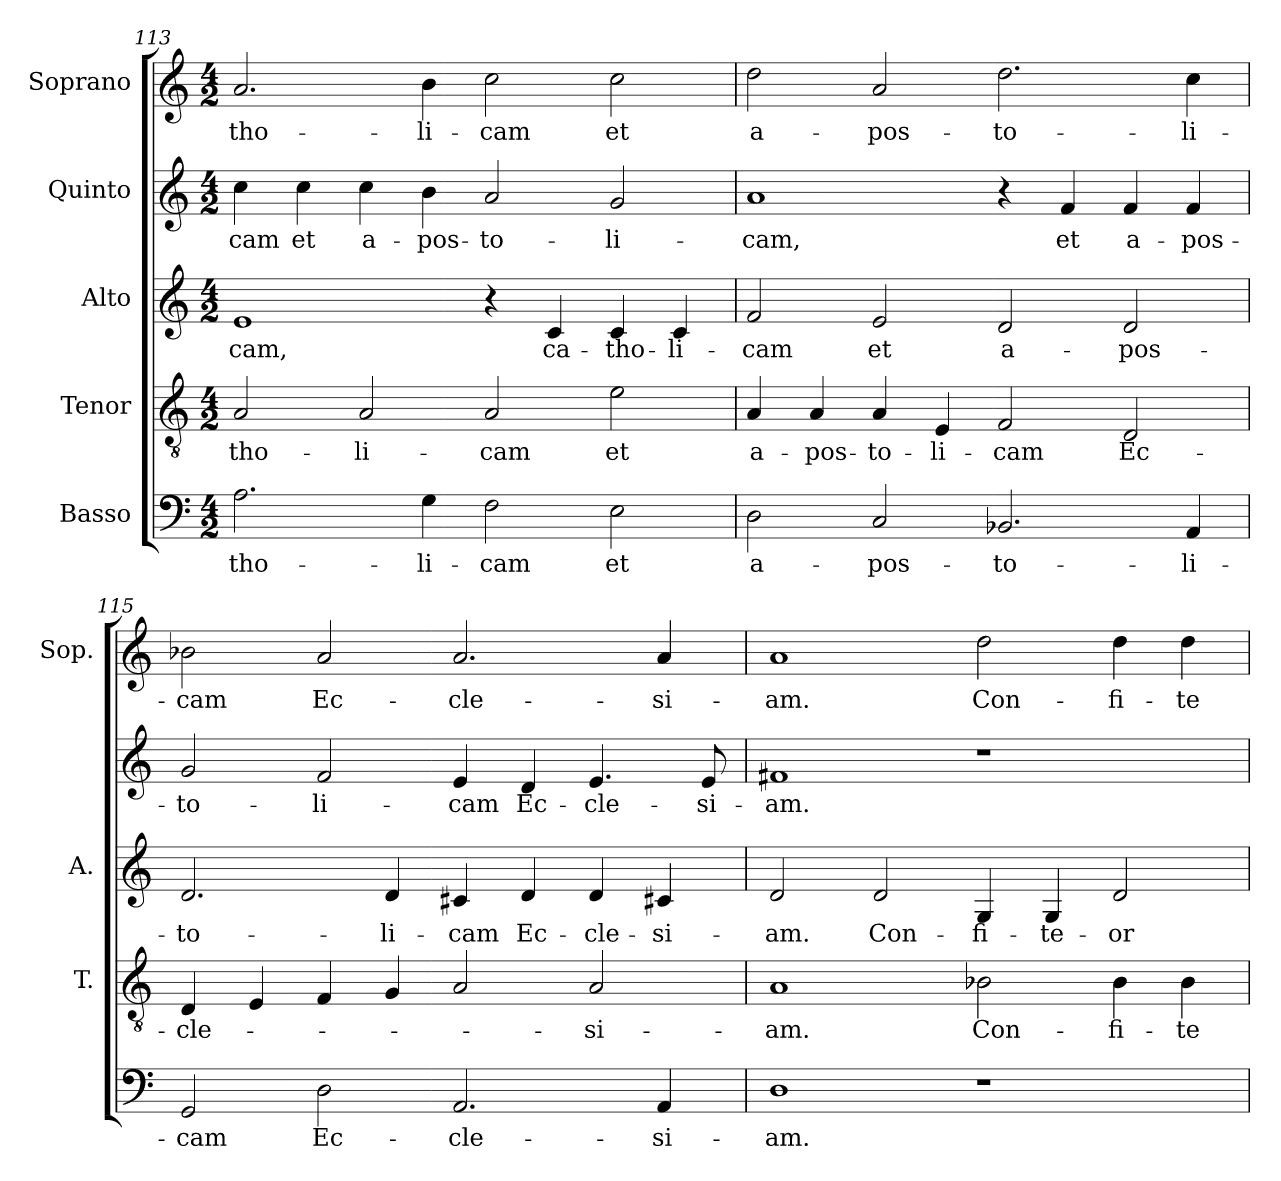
**kern	**text	**kern	**text	**kern	**text	**kern	**text	**kern	**text
*part5	*part5	*part4	*part4	*part3	*part3	*part2	*part2	*part1	*part1
*staff5	*staff5	*staff4	*staff4	*staff3	*staff3	*staff2	*staff2	*staff1	*staff1
*I"Basso	*	*I"Tenor	*	*I"Alto	*	*I"Quinto	*	*I"Soprano	*
*	*	*I'T.	*	*I'A.	*	*	*	*I'Sop.	*
*clefF4	*	*clefGv2	*	*clefG2	*	*clefG2	*	*clefG2	*
*	*	*ITrd7c12	*	*	*	*	*	*	*
*k[]	*	*k[]	*	*k[]	*	*k[]	*	*k[]	*
*C:	*	*C:	*	*C:	*	*C:	*	*C:	*
*M4/2	*	*M4/2	*	*M4/2	*	*M4/2	*	*M4/2	*
=113	=113	=113	=113	=113	=113	=113	=113	=113	=113
!	!LO:LY:b:color=#000000	!	!	!	!	!	!	!	!
!	!	!	!LO:LY:b:color=#000000	!	!	!	!	!	!
!	!	!	!	!	!LO:LY:b:color=#000000	!	!	!	!
!	!	!	!	!	!	!	!LO:LY:b:color=#000000	!	!
!	!	!	!	!	!	!	!	!	!LO:LY:b:color=#000000
2.Ai\	-tho-	2AAi/	-tho-	1ei	-cam,	4cci\	-cam	2.ai/	-tho-
!	!	!	!	!	!	!	!LO:LY:b:color=#000000	!	!
.	.	.	.	.	.	4cci\	et	.	.
!	!	!	!LO:LY:b:color=#000000	!	!	!	!	!	!
!	!	!	!	!	!	!	!LO:LY:b:color=#000000	!	!
.	.	2AAi/	-li-	.	.	4cci\	a-	.	.
!	!LO:LY:b:color=#000000	!	!	!	!	!	!	!	!
!	!	!	!	!	!	!	!LO:LY:b:color=#000000	!	!
!	!	!	!	!	!	!	!	!	!LO:LY:b:color=#000000
4Gi\	-li-	.	.	.	.	4bi\	-pos-	4bi\	-li-
!	!LO:LY:b:color=#000000	!	!	!	!	!	!	!	!
!	!	!	!LO:LY:b:color=#000000	!	!	!	!	!	!
!	!	!	!	!	!	!	!LO:LY:b:color=#000000	!	!
!	!	!	!	!	!	!	!	!	!LO:LY:b:color=#000000
2Fi\	-cam	2AAi/	-cam	4r	.	2ai/	-to-	2cci\	-cam
!	!	!	!	!	!LO:LY:b:color=#000000	!	!	!	!
.	.	.	.	4ci/	ca-	.	.	.	.
!	!LO:LY:b:color=#000000	!	!	!	!	!	!	!	!
!	!	!	!LO:LY:b:color=#000000	!	!	!	!	!	!
!	!	!	!	!	!LO:LY:b:color=#000000	!	!	!	!
!	!	!	!	!	!	!	!LO:LY:b:color=#000000	!	!
!	!	!	!	!	!	!	!	!	!LO:LY:b:color=#000000
2Ei\	et	2Ei\	et	4ci/	-tho-	2gi/	-li-	2cci\	et
!	!	!	!	!	!LO:LY:b:color=#000000	!	!	!	!
.	.	.	.	4ci/	-li-	.	.	.	.
=114	=114	=114	=114	=114	=114	=114	=114	=114	=114
!	!LO:LY:b:color=#000000	!	!	!	!	!	!	!	!
!	!	!	!LO:LY:b:color=#000000	!	!	!	!	!	!
!	!	!	!	!	!LO:LY:b:color=#000000	!	!	!	!
!	!	!	!	!	!	!	!LO:LY:b:color=#000000	!	!
!	!	!	!	!	!	!	!	!	!LO:LY:b:color=#000000
2Di\	a-	4AAi/	a-	2fi/	-cam	1ai	-cam,	2ddi\	a-
!	!	!	!LO:LY:b:color=#000000	!	!	!	!	!	!
.	.	4AAi/	-pos-	.	.	.	.	.	.
!	!LO:LY:b:color=#000000	!	!	!	!	!	!	!	!
!	!	!	!LO:LY:b:color=#000000	!	!	!	!	!	!
!	!	!	!	!	!LO:LY:b:color=#000000	!	!	!	!
!	!	!	!	!	!	!	!	!	!LO:LY:b:color=#000000
2Ci/	-pos-	4AAi/	-to-	2ei/	et	.	.	2ai/	-pos-
!	!	!	!LO:LY:b:color=#000000	!	!	!	!	!	!
.	.	4EEi/	-li-	.	.	.	.	.	.
!	!LO:LY:b:color=#000000	!	!	!	!	!	!	!	!
!	!	!	!LO:LY:b:color=#000000	!	!	!	!	!	!
!	!	!	!	!	!LO:LY:b:color=#000000	!	!	!	!
!	!	!	!	!	!	!	!	!	!LO:LY:b:color=#000000
2.BB-Xi/	-to-	2FFi/	-cam	2di/	a-	4r	.	2.ddi\	-to-
!	!	!	!	!	!	!	!LO:LY:b:color=#000000	!	!
.	.	.	.	.	.	4fi/	et	.	.
!	!	!	!LO:LY:b:color=#000000	!	!	!	!	!	!
!	!	!	!	!	!LO:LY:b:color=#000000	!	!	!	!
!	!	!	!	!	!	!	!LO:LY:b:color=#000000	!	!
.	.	2DDi/	Ec-	2di/	-pos-	4fi/	a-	.	.
!	!LO:LY:b:color=#000000	!	!	!	!	!	!	!	!
!	!	!	!	!	!	!	!LO:LY:b:color=#000000	!	!
!	!	!	!	!	!	!	!	!	!LO:LY:b:color=#000000
4AAi/	-li-	.	.	.	.	4fi/	-pos-	4cci\	-li-
=115	=115	=115	=115	=115	=115	=115	=115	=115	=115
!	!LO:LY:b:color=#000000	!	!	!	!	!	!	!	!
!	!	!	!LO:LY:b:color=#000000	!	!	!	!	!	!
!	!	!	!	!	!LO:LY:b:color=#000000	!	!	!	!
!	!	!	!	!	!	!	!LO:LY:b:color=#000000	!	!
!	!	!	!	!	!	!	!	!	!LO:LY:b:color=#000000
2GGi/	-cam	4DDi/	-cle-	2.di/	-to-	2gi/	-to-	2b-Xi\	-cam
.	.	4EEi/	.	.	.	.	.	.	.
!	!LO:LY:b:color=#000000	!	!	!	!	!	!	!	!
!	!	!	!	!	!	!	!LO:LY:b:color=#000000	!	!
!	!	!	!	!	!	!	!	!	!LO:LY:b:color=#000000
2Di\	Ec-	4FFi/	.	.	.	2fi/	-li-	2ai/	Ec-
!	!	!	!	!	!LO:LY:b:color=#000000	!	!	!	!
.	.	4GGi/	.	4di/	-li-	.	.	.	.
!	!LO:LY:b:color=#000000	!	!	!	!	!	!	!	!
!	!	!	!	!	!LO:LY:b:color=#000000	!	!	!	!
!	!	!	!	!	!	!	!LO:LY:b:color=#000000	!	!
!	!	!	!	!	!	!	!	!	!LO:LY:b:color=#000000
2.AAi/	-cle-	2AAi/	.	4c#Xi/	-cam	4ei/	-cam	2.ai/	-cle-
!	!	!	!	!	!LO:LY:b:color=#000000	!	!	!	!
!	!	!	!	!	!	!	!LO:LY:b:color=#000000	!	!
.	.	.	.	4di/	Ec-	4di/	Ec-	.	.
!	!	!	!LO:LY:b:color=#000000	!	!	!	!	!	!
!	!	!	!	!	!LO:LY:b:color=#000000	!	!	!	!
!	!	!	!	!	!	!	!LO:LY:b:color=#000000	!	!
.	.	2AAi/	-si-	4di/	-cle-	4.ei/	-cle-	.	.
!	!LO:LY:b:color=#000000	!	!	!	!	!	!	!	!
!	!	!	!	!	!LO:LY:b:color=#000000	!	!	!	!
!	!	!	!	!	!	!	!	!	!LO:LY:b:color=#000000
4AAi/	-si-	.	.	4c#Xi/	-si-	.	.	4ai/	-si-
!	!	!	!	!	!	!	!LO:LY:b:color=#000000	!	!
.	.	.	.	.	.	8ei/	-si-	.	.
!!LO:PB:g=z
=116	=116	=116	=116	=116	=116	=116	=116	=116	=116
!	!LO:LY:b:color=#000000	!	!	!	!	!	!	!	!
!	!	!	!LO:LY:b:color=#000000	!	!	!	!	!	!
!	!	!	!	!	!LO:LY:b:color=#000000	!	!	!	!
!	!	!	!	!	!	!	!LO:LY:b:color=#000000	!	!
!	!	!	!	!	!	!	!	!	!LO:LY:b:color=#000000
1Di	-am.	1AAi	-am.	2di/	-am.	1f#Xi	-am.	1ai	-am.
!	!	!	!	!	!LO:LY:b:color=#000000	!	!	!	!
.	.	.	.	2di/	Con-	.	.	.	.
!	!	!	!LO:LY:b:color=#000000	!	!	!	!	!	!
!	!	!	!	!	!LO:LY:b:color=#000000	!	!	!	!
!	!	!	!	!	!	!	!	!	!LO:LY:b:color=#000000
1r	.	2BB-Xi\	Con-	4Gi/	-fi-	1r	.	2ddi\	Con-
!	!	!	!	!	!LO:LY:b:color=#000000	!	!	!	!
.	.	.	.	4Gi/	-te-	.	.	.	.
!	!	!	!LO:LY:b:color=#000000	!	!	!	!	!	!
!	!	!	!	!	!LO:LY:b:color=#000000	!	!	!	!
!	!	!	!	!	!	!	!	!	!LO:LY:b:color=#000000
.	.	4BB-i\	-fi-	2di/	-or	.	.	4ddi\	-fi-
!	!	!	!LO:LY:b:color=#000000	!	!	!	!	!	!
!	!	!	!	!	!	!	!	!	!LO:LY:b:color=#000000
.	.	4BB-i\	-te-	.	.	.	.	4ddi\	-te-
=	=	=	=	=	=	=	=	=	=
*-	*-	*-	*-	*-	*-	*-	*-	*-	*-
